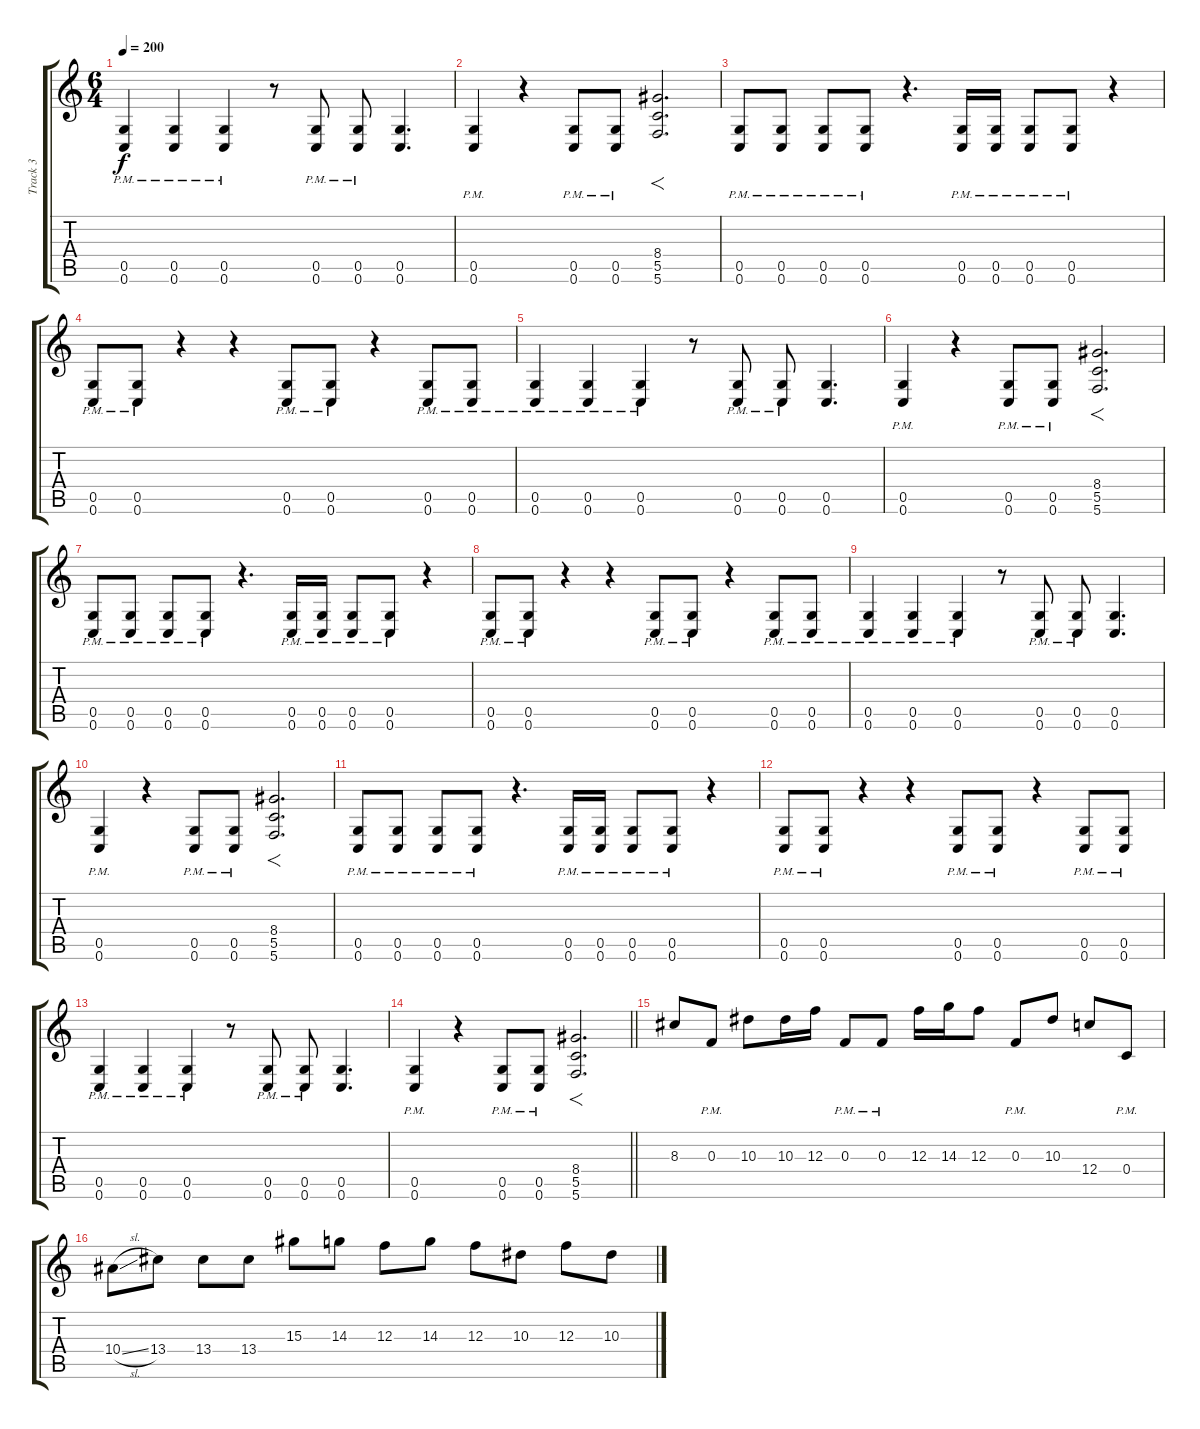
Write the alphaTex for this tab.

\track ("Track 3" "Track 3") {instrument distortionguitar}
\staff {score tabs}
\tuning (D4 A3 F3 C3 G2 C2) {hide}
\ts (6 4)
\tempo 200
\clef g2
\ks c
(0.5{pm} 0.6{pm}).4{dy f} (0.5{pm} 0.6{pm}).4 (0.5{pm} 0.6{pm}).4 r.8 (0.5{pm} 0.6{pm}).8 (0.5{pm} 0.6{pm}).8 (0.5 0.6).4{d} |
(0.5{pm} 0.6{pm}).4 r.4 (0.5{pm} 0.6{pm}).8 (0.5{pm} 0.6{pm}).8 (8.4 5.5 5.6).2{f d} |
(0.5{pm} 0.6{pm}).8{volume 15} (0.5{pm} 0.6{pm}).8 (0.5{pm} 0.6{pm}).8 (0.5{pm} 0.6{pm}).8 r.4{d} (0.5{pm} 0.6{pm}).16 (0.5{pm} 0.6{pm}).16 (0.5{pm} 0.6{pm}).8 (0.5{pm} 0.6{pm}).8 r.4 |
(0.5{pm} 0.6{pm}).8 (0.5{pm} 0.6{pm}).8 r.4 r.4 (0.5{pm} 0.6{pm}).8 (0.5{pm} 0.6{pm}).8 r.4 (0.5{pm} 0.6{pm}).8 (0.5{pm} 0.6{pm}).8 |
(0.5{pm} 0.6{pm}).4 (0.5{pm} 0.6{pm}).4 (0.5{pm} 0.6{pm}).4 r.8 (0.5{pm} 0.6{pm}).8 (0.5{pm} 0.6{pm}).8 (0.5 0.6).4{d} |
(0.5{pm} 0.6{pm}).4 r.4 (0.5{pm} 0.6{pm}).8 (0.5{pm} 0.6{pm}).8 (8.4 5.5 5.6).2{f d} |
(0.5{pm} 0.6{pm}).8{volume 15} (0.5{pm} 0.6{pm}).8 (0.5{pm} 0.6{pm}).8 (0.5{pm} 0.6{pm}).8 r.4{d} (0.5{pm} 0.6{pm}).16 (0.5{pm} 0.6{pm}).16 (0.5{pm} 0.6{pm}).8 (0.5{pm} 0.6{pm}).8 r.4 |
(0.5{pm} 0.6{pm}).8 (0.5{pm} 0.6{pm}).8 r.4 r.4 (0.5{pm} 0.6{pm}).8 (0.5{pm} 0.6{pm}).8 r.4 (0.5{pm} 0.6{pm}).8 (0.5{pm} 0.6{pm}).8 |
(0.5{pm} 0.6{pm}).4 (0.5{pm} 0.6{pm}).4 (0.5{pm} 0.6{pm}).4 r.8 (0.5{pm} 0.6{pm}).8 (0.5{pm} 0.6{pm}).8 (0.5 0.6).4{d} |
(0.5{pm} 0.6{pm}).4 r.4 (0.5{pm} 0.6{pm}).8 (0.5{pm} 0.6{pm}).8 (8.4 5.5 5.6).2{f d} |
(0.5{pm} 0.6{pm}).8{volume 15} (0.5{pm} 0.6{pm}).8 (0.5{pm} 0.6{pm}).8 (0.5{pm} 0.6{pm}).8 r.4{d} (0.5{pm} 0.6{pm}).16 (0.5{pm} 0.6{pm}).16 (0.5{pm} 0.6{pm}).8 (0.5{pm} 0.6{pm}).8 r.4 |
(0.5{pm} 0.6{pm}).8 (0.5{pm} 0.6{pm}).8 r.4 r.4 (0.5{pm} 0.6{pm}).8 (0.5{pm} 0.6{pm}).8 r.4 (0.5{pm} 0.6{pm}).8 (0.5{pm} 0.6{pm}).8 |
(0.5{pm} 0.6{pm}).4 (0.5{pm} 0.6{pm}).4 (0.5{pm} 0.6{pm}).4 r.8 (0.5{pm} 0.6{pm}).8 (0.5{pm} 0.6{pm}).8 (0.5 0.6).4{d} |
\barLineRight lightlight
(0.5{pm} 0.6{pm}).4 r.4 (0.5{pm} 0.6{pm}).8 (0.5{pm} 0.6{pm}).8 (8.4 5.5 5.6).2{f d} |
\section ("" "")
8.3.8 0.3{pm}.8 10.3.8 10.3.16 12.3.16 0.3{pm}.8 0.3{pm}.8 12.3.16 14.3.16 12.3.8 0.3{pm}.8 10.3.8 12.4.8 0.4{pm}.8 |
10.4{sl}.8 13.4.8 13.4.8 13.4.8 15.3.8 14.3.8 12.3.8 14.3.8 12.3.8 10.3.8 12.3.8 10.3.8
